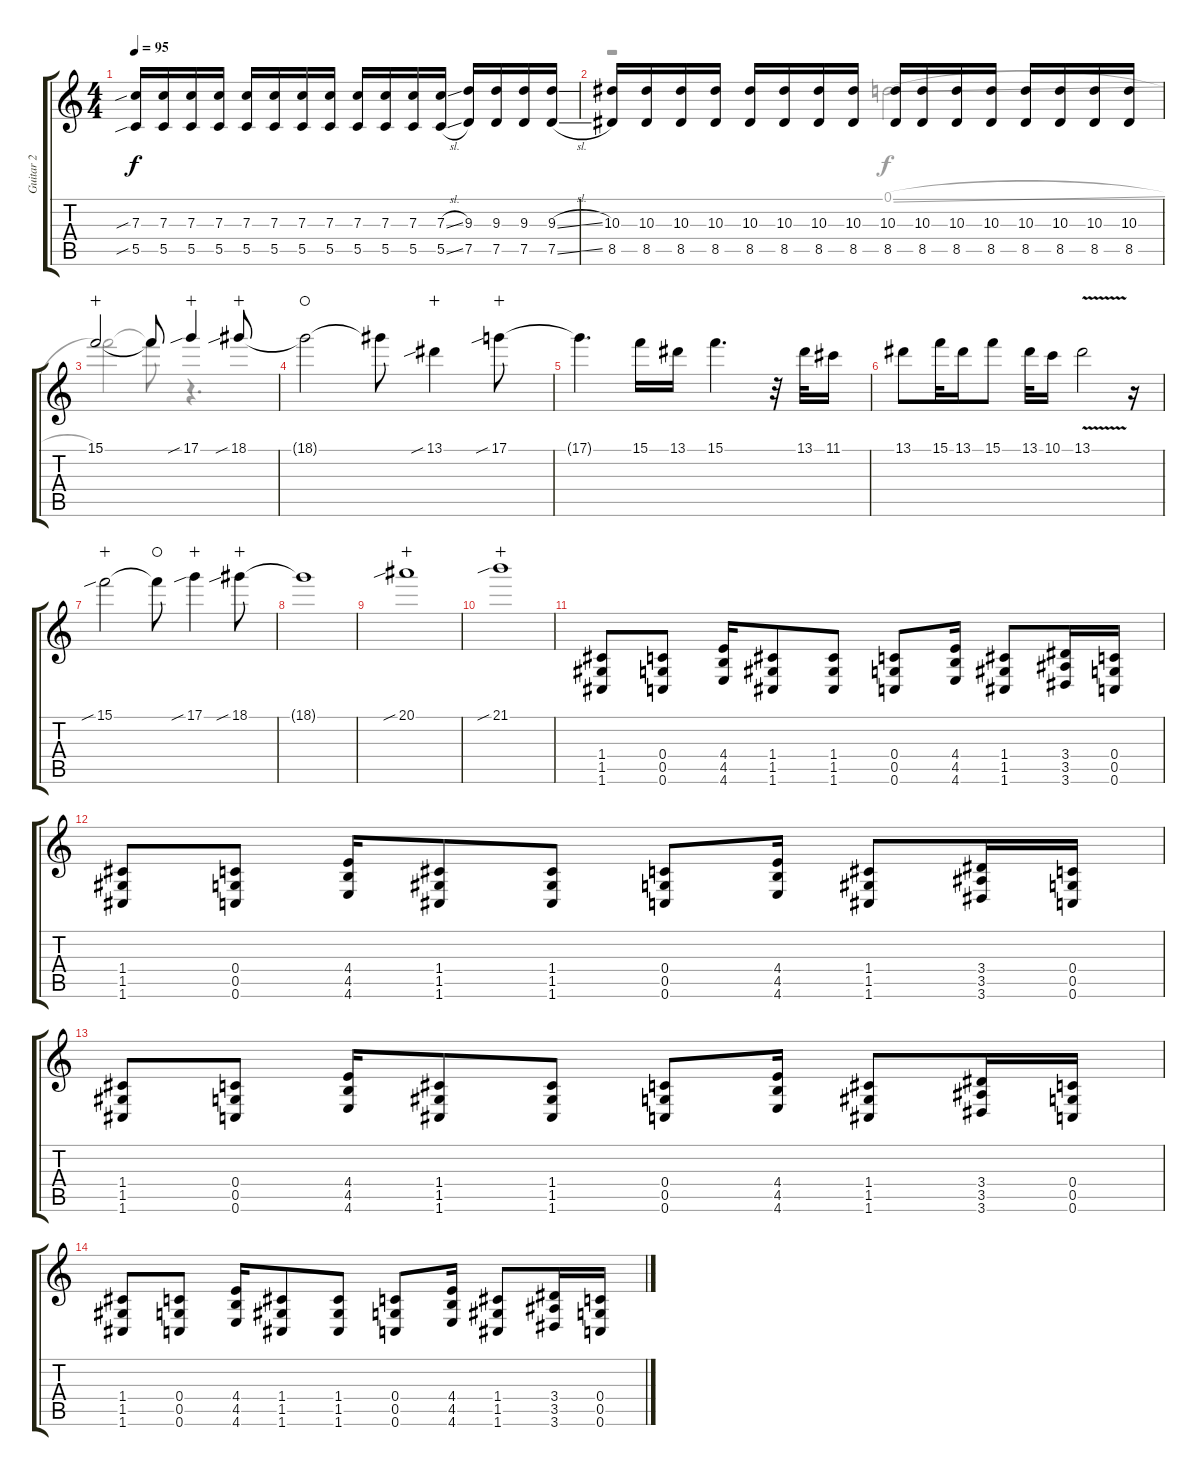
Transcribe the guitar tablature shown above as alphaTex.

\track ("Guitar 2" "Guitar 2") {instrument distortionguitar}
\staff {score tabs}
\tuning (D4 A3 F3 C3 G2 C2) {hide}
\voice
\ts (4 4)
\tempo 95
\clef g2
\ks c
(7.3{sib} 5.5{sib}).16{dy f} (7.3 5.5).16 (7.3 5.5).16 (7.3 5.5).16 (7.3 5.5).16 (7.3 5.5).16 (7.3 5.5).16 (7.3 5.5).16 (7.3 5.5).16 (7.3 5.5).16 (7.3 5.5).16 (7.3{sl} 5.5{sl}).16 (9.3 7.5).16 (9.3 7.5).16 (9.3 7.5).16 (9.3{sl} 7.5{sl}).16 |
(10.3 8.5).16 (10.3 8.5).16 (10.3 8.5).16 (10.3 8.5).16 (10.3 8.5).16 (10.3 8.5).16 (10.3 8.5).16 (10.3 8.5).16 (10.3 8.5).16 (10.3 8.5).16 (10.3 8.5).16 (10.3 8.5).16 (10.3 8.5).16 (10.3 8.5).16 (10.3 8.5).16 (10.3 8.5).16 |
15.1.2{wahc} 15.1{t}.8 17.1{sib}.4{wahc} 18.1{sib}.8{wahc} |
18.1{t}.2{waho} 18.1{t}.8 13.1{sib}.4{wahc} 17.1{sib}.8{wahc} |
17.1{t}.4{d} 15.1.16 13.1.16 15.1.4{d} r.32 13.1.32 11.1.16 |
13.1.8 15.1.32 13.1.16 15.1.8 13.1.32 10.1.16 13.1{v}.2 r.16 |
15.1{sib}.2{wahc} 15.1{t}.8{waho} 17.1{sib}.4{wahc} 18.1{sib}.8{wahc} |
18.1{t}.1 |
20.1{sib}.1{wahc} |
21.1{sib}.1{wahc} |
(1.4 1.5 1.6).8 (0.4 0.5 0.6).8 (4.4 4.5 4.6).16 (1.4 1.5 1.6).8 (1.4 1.5 1.6).8 (0.4 0.5 0.6).8 (4.4 4.5 4.6).16 (1.4 1.5 1.6).8 (3.4 3.5 3.6).16 (0.4 0.5 0.6).16 |
(1.4 1.5 1.6).8 (0.4 0.5 0.6).8 (4.4 4.5 4.6).16 (1.4 1.5 1.6).8 (1.4 1.5 1.6).8 (0.4 0.5 0.6).8 (4.4 4.5 4.6).16 (1.4 1.5 1.6).8 (3.4 3.5 3.6).16 (0.4 0.5 0.6).16 |
(1.4 1.5 1.6).8 (0.4 0.5 0.6).8 (4.4 4.5 4.6).16 (1.4 1.5 1.6).8 (1.4 1.5 1.6).8 (0.4 0.5 0.6).8 (4.4 4.5 4.6).16 (1.4 1.5 1.6).8 (3.4 3.5 3.6).16 (0.4 0.5 0.6).16 |
(1.4 1.5 1.6).8 (0.4 0.5 0.6).8 (4.4 4.5 4.6).16 (1.4 1.5 1.6).8 (1.4 1.5 1.6).8 (0.4 0.5 0.6).8 (4.4 4.5 4.6).16 (1.4 1.5 1.6).8 (3.4 3.5 3.6).16 (0.4 0.5 0.6).16 |
|
\voice
\clef g2
\ottava regular
\simile none
\ks c
|
r.2 0.1{sl}.2 |
15.1.2 15.1{t}.8 r.4{d} |
|
|
|
|
|
|
|
|
|
|
|
|
